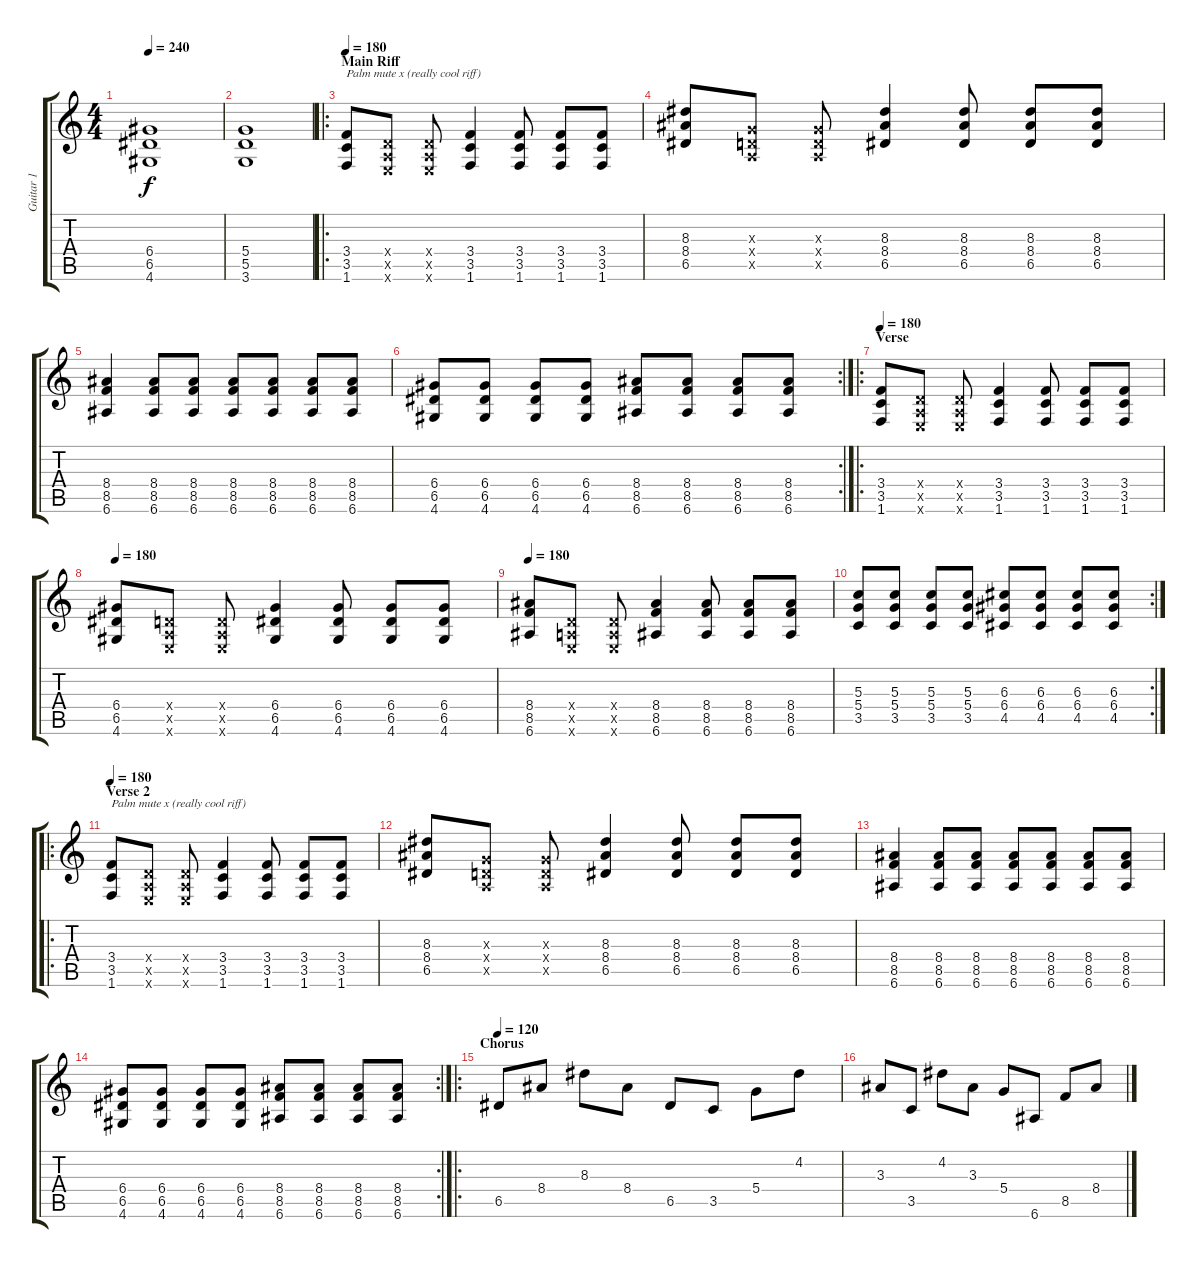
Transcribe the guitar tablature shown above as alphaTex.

\track ("Guitar 1" "Guitar 1") {instrument overdrivenguitar}
\staff {score tabs}
\tuning (E4 B3 G3 D3 A2 E2) {hide}
\ts (4 4)
\tempo 240
\clef g2
\ks c
(6.4 6.5 4.6).1{dy f} |
(5.4 5.5 3.6).1 |
\ro
\section ("" "Main Riff")
\tempo 180
(3.4 3.5 1.6).8{txt "Palm mute x (really cool riff)"} (0.4{x} 0.5{x} 0.6{x}).8 (0.4{x} 0.5{x} 0.6{x}).8 (3.4 3.5 1.6).4 (3.4 3.5 1.6).8 (3.4 3.5 1.6).8 (3.4 3.5 1.6).8 |
(8.3 8.4 6.5).8 (0.3{x} 0.4{x} 0.5{x}).8 (0.3{x} 0.4{x} 0.5{x}).8 (8.3 8.4 6.5).4 (8.3 8.4 6.5).8 (8.3 8.4 6.5).8 (8.3 8.4 6.5).8 |
(8.4 8.5 6.6).4 (8.4 8.5 6.6).8 (8.4 8.5 6.6).8 (8.4 8.5 6.6).8 (8.4 8.5 6.6).8 (8.4 8.5 6.6).8 (8.4 8.5 6.6).8 |
\rc 2
(6.4 6.5 4.6).8 (6.4 6.5 4.6).8 (6.4 6.5 4.6).8 (6.4 6.5 4.6).8 (8.4 8.5 6.6).8 (8.4 8.5 6.6).8 (8.4 8.5 6.6).8 (8.4 8.5 6.6).8 |
\ro
\section ("" "Verse")
\tempo 180
(3.4 3.5 1.6).8 (0.4{x} 0.5{x} 0.6{x}).8 (0.4{x} 0.5{x} 0.6{x}).8 (3.4 3.5 1.6).4 (3.4 3.5 1.6).8 (3.4 3.5 1.6).8 (3.4 3.5 1.6).8 |
\tempo 180
(6.4 6.5 4.6).8 (0.4{x} 0.5{x} 0.6{x}).8 (0.4{x} 0.5{x} 0.6{x}).8 (6.4 6.5 4.6).4 (6.4 6.5 4.6).8 (6.4 6.5 4.6).8 (6.4 6.5 4.6).8 |
\tempo 180
(8.4 8.5 6.6).8 (0.4{x} 0.5{x} 0.6{x}).8 (0.4{x} 0.5{x} 0.6{x}).8 (8.4 8.5 6.6).4 (8.4 8.5 6.6).8 (8.4 8.5 6.6).8 (8.4 8.5 6.6).8 |
\rc 2
(5.3 5.4 3.5).8 (5.3 5.4 3.5).8 (5.3 5.4 3.5).8 (5.3 5.4 3.5).8 (6.3 6.4 4.5).8 (6.3 6.4 4.5).8 (6.3 6.4 4.5).8 (6.3 6.4 4.5).8 |
\ro
\section ("" "Verse 2")
\tempo 180
(3.4 3.5 1.6).8{txt "Palm mute x (really cool riff)"} (0.4{x} 0.5{x} 0.6{x}).8 (0.4{x} 0.5{x} 0.6{x}).8 (3.4 3.5 1.6).4 (3.4 3.5 1.6).8 (3.4 3.5 1.6).8 (3.4 3.5 1.6).8 |
(8.3 8.4 6.5).8 (0.3{x} 0.4{x} 0.5{x}).8 (0.3{x} 0.4{x} 0.5{x}).8 (8.3 8.4 6.5).4 (8.3 8.4 6.5).8 (8.3 8.4 6.5).8 (8.3 8.4 6.5).8 |
(8.4 8.5 6.6).4 (8.4 8.5 6.6).8 (8.4 8.5 6.6).8 (8.4 8.5 6.6).8 (8.4 8.5 6.6).8 (8.4 8.5 6.6).8 (8.4 8.5 6.6).8 |
\rc 2
(6.4 6.5 4.6).8 (6.4 6.5 4.6).8 (6.4 6.5 4.6).8 (6.4 6.5 4.6).8 (8.4 8.5 6.6).8 (8.4 8.5 6.6).8 (8.4 8.5 6.6).8 (8.4 8.5 6.6).8 |
\ro
\section ("" "Chorus")
\tempo 120
6.5.8 8.4.8 8.3.8 8.4.8 6.5.8 3.5.8 5.4.8 4.2.8 |
3.3.8 3.5.8 4.2.8 3.3.8 5.4.8 6.6.8 8.5.8 8.4.8
